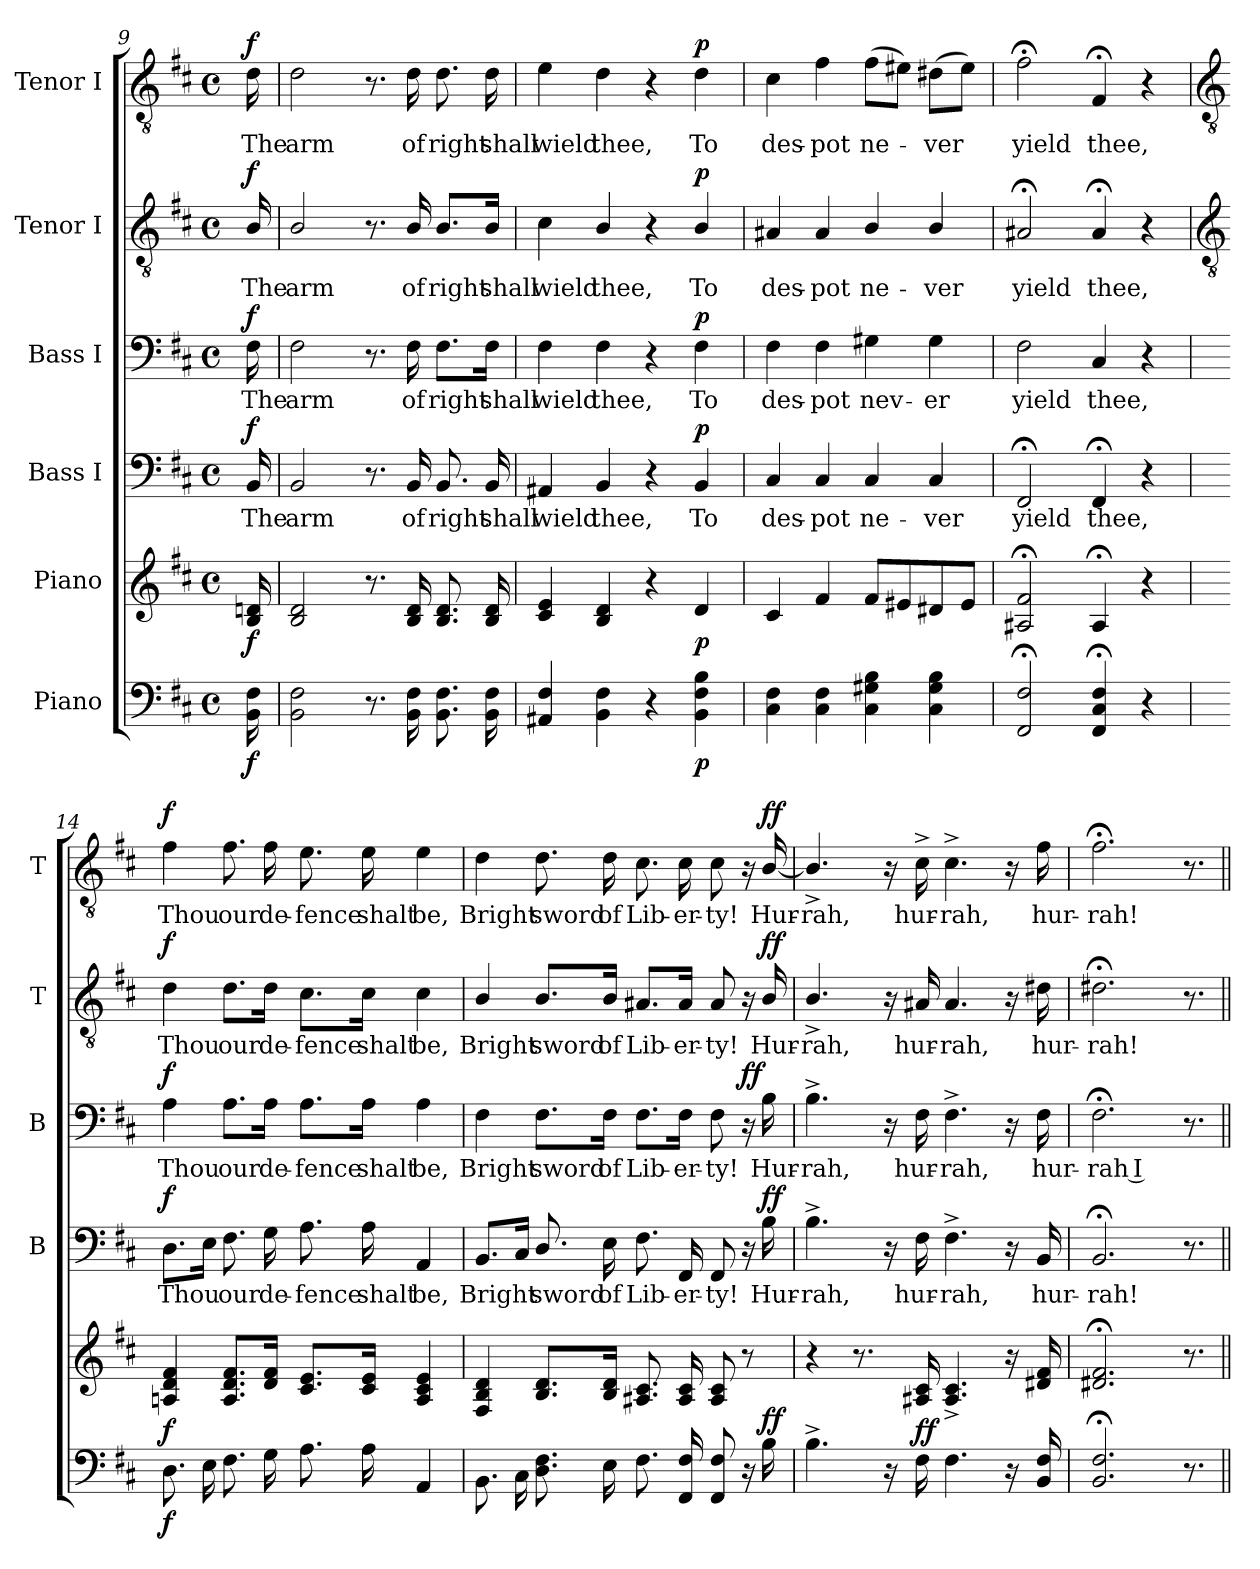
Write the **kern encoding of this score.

**kern	**dynam	**kern	**dynam	**kern	**text	**dynam	**kern	**text	**dynam	**kern	**text	**dynam	**kern	**text	**dynam
*part6	*part6	*part5	*part5	*part4	*part4	*part4	*part3	*part3	*part3	*part2	*part2	*part2	*part1	*part1	*part1
*staff6	*staff6	*staff5	*staff5	*staff4	*staff4	*staff4	*staff3	*staff3	*staff3	*staff2	*staff2	*staff2	*staff1	*staff1	*staff1
*I"Piano	*	*I"Piano	*	*I"Bass I	*	*	*I"Bass I	*	*	*I"Tenor I	*	*	*I"Tenor I	*	*
*	*	*	*	*I'B	*	*	*I'B	*	*	*I'T	*	*	*I'T	*	*
*clefF4	*	*clefG2	*	*clefF4	*	*	*clefF4	*	*	*clefGv2	*	*	*clefGv2	*	*
*k[f#c#]	*	*k[f#c#]	*	*k[f#c#]	*	*	*k[f#c#]	*	*	*k[f#c#]	*	*	*k[f#c#]	*	*
*D:	*	*D:	*	*D:	*	*	*D:	*	*	*D:	*	*	*D:	*	*
*M4/4	*	*M4/4	*	*M4/4	*	*	*M4/4	*	*	*M4/4	*	*	*M4/4	*	*
*met(c)	*	*met(c)	*	*met(c)	*	*	*met(c)	*	*	*met(c)	*	*	*met(c)	*	*
=9	=9	=9	=9	=9	=9	=9	=9	=9	=9	=9	=9	=9	=9	=9	=9
!	!LO:DY:b	!	!LO:DY:b	!	!LO:LY:b	!LO:DY:b	!	!LO:LY:b	!LO:DY:b	!	!LO:LY:b	!LO:DY:b	!	!LO:LY:b	!LO:DY:b
16BB 16F#	f	16B 16dn	f	16BB	The	f	16F#	The	f	16B/	The	f	16d	The	f
=10	=10	=10	=10	=10	=10	=10	=10	=10	=10	=10	=10	=10	=10	=10	=10
!	!	!	!	!	!LO:LY:b	!	!	!LO:LY:b	!	!	!LO:LY:b	!	!	!LO:LY:b	!
2BB 2F#	.	2B 2d	.	2BB	arm	.	2F#	arm	.	2B/	arm	.	2d	arm	.
8.r	.	8.r	.	8.r	.	.	8.r	.	.	8.r	.	.	8.r	.	.
!	!	!	!	!	!LO:LY:b	!	!	!LO:LY:b	!	!	!LO:LY:b	!	!	!LO:LY:b	!
16BB 16F#LL	.	16B 16dLL	.	16BB	of	.	16F#	of	.	16B/	of	.	16d	of	.
!	!	!	!	!	!LO:LY:b	!	!	!LO:LY:b	!	!	!LO:LY:b	!	!	!LO:LY:b	!
8.BB 8.F#	.	8.B 8.d	.	8.BB	right	.	8.F#\L	right	.	8.B/L	right	.	8.d	right	.
!	!	!	!	!	!LO:LY:b	!	!	!LO:LY:b	!	!	!LO:LY:b	!	!	!LO:LY:b	!
16BB 16F#J	.	16B 16dJ	.	16BB	shall	.	16F#\Jk	shall	.	16B/Jk	shall	.	16d	shall	.
=11	=11	=11	=11	=11	=11	=11	=11	=11	=11	=11	=11	=11	=11	=11	=11
!	!	!	!	!	!LO:LY:b	!	!	!LO:LY:b	!	!	!LO:LY:b	!	!	!LO:LY:b	!
4AA#X 4F#	.	4c# 4e	.	4AA#X	wield	.	4F#	wield	.	4c#	wield	.	4e	wield	.
!	!	!	!	!	!LO:LY:b	!	!	!LO:LY:b	!	!	!LO:LY:b	!	!	!LO:LY:b	!
4BB 4F#	.	4B 4d	.	4BB	thee,	.	4F#	thee,	.	4B/	thee,	.	4d	thee,	.
4r	.	4r	.	4r	.	.	4r	.	.	4r	.	.	4r	.	.
!	!LO:DY:b	!	!LO:DY:b	!	!LO:LY:b	!LO:DY:b	!	!LO:LY:b	!LO:DY:b	!	!LO:LY:b	!LO:DY:b	!	!LO:LY:b	!LO:DY:b
4BB 4F# 4B	p	4d	p	4BB	To	p	4F#	To	p	4B/	To	p	4d	To	p
=12	=12	=12	=12	=12	=12	=12	=12	=12	=12	=12	=12	=12	=12	=12	=12
!	!	!	!	!	!LO:LY:b	!	!	!LO:LY:b	!	!	!LO:LY:b	!	!	!LO:LY:b	!
4C# 4F#	.	4c#	.	4C#	des-	.	4F#	des-	.	4A#X	des-	.	4c#	des-	.
!	!	!	!	!	!LO:LY:b	!	!	!LO:LY:b	!	!	!LO:LY:b	!	!	!LO:LY:b	!
4C# 4F#	.	4f#	.	4C#	-pot	.	4F#	-pot	.	4A#	-pot	.	4f#	-pot	.
!	!	!	!	!	!LO:LY:b	!	!	!LO:LY:b	!	!	!LO:LY:b	!	!	!LO:LY:b	!
4C# 4G#X 4B	.	8f#L	.	4C#	ne-	.	4G#X	nev-	.	4B/	ne-	.	(>8f#L	ne-	.
.	.	8e#X	.	.	.	.	.	.	.	.	.	.	8e#XJ)	.	.
!	!	!	!	!	!LO:LY:b	!	!	!LO:LY:b	!	!	!LO:LY:b	!	!	!LO:LY:b	!
4C# 4G# 4B	.	8d#X	.	4C#	-ver	.	4G#	-er	.	4B/	-ver	.	(>8d#XL	ver	.
.	.	8e#J	.	.	.	.	.	.	.	.	.	.	8e#J)	.	.
=13	=13	=13	=13	=13	=13	=13	=13	=13	=13	=13	=13	=13	=13	=13	=13
!	!	!	!	!	!LO:LY:b	!	!	!LO:LY:b	!	!	!LO:LY:b	!	!	!LO:LY:b	!
2FF#; 2F#;	.	2A#X;< 2f#;<	.	2FF#;<	yield	.	2F#	yield	.	2A#X;<;<	yield	.	2f#;<	yield	.
!	!	!	!	!	!LO:LY:b	!	!	!LO:LY:b	!	!	!LO:LY:b	!	!	!LO:LY:b	!
4FF#; 4C#; 4F#;	.	4A#;<	.	4FF#;<	thee,	.	4C#	thee,	.	4A#;<;<	thee,	.	4F#;<	thee,	.
4r	.	4r	.	4r	.	.	4r	.	.	4r	.	.	4r	.	.
!!LO:LB:g=z
=14	=14	=14	=14	=14	=14	=14	=14	=14	=14	=14	=14	=14	=14	=14	=14
*	*	*	*	*	*	*	*	*	*	*clefGv2	*	*	*clefGv2	*	*
!	!LO:DY:b	!	!LO:DY:b	!	!LO:LY:b	!LO:DY:b	!	!LO:LY:b	!LO:DY:b	!	!LO:LY:b	!LO:DY:b	!	!LO:LY:b	!LO:DY:b
8.DL	f	4An 4d 4f#	f	8.DL	Thou	f	4A	Thou	f	4d	Thou	f	4f#	Thou	f
16EL	.	.	.	16EJ	.	.	.	.	.	.	.	.	.	.	.
!	!	!	!	!	!LO:LY:b	!	!	!LO:LY:b	!	!	!LO:LY:b	!	!	!LO:LY:b	!
8.F#	.	8.A 8.d 8.f#L	.	8.F#	our	.	8.A\L	our	.	8.d\L	our	.	8.f#	our	.
!	!	!	!	!	!LO:LY:b	!	!	!LO:LY:b	!	!	!LO:LY:b	!	!	!LO:LY:b	!
16GJ	.	16d 16f#J	.	16G	de-	.	16A\Jk	de-	.	16d\Jk	de-	.	16f#	de-	.
!	!	!	!	!	!LO:LY:b	!	!	!LO:LY:b	!	!	!LO:LY:b	!	!	!LO:LY:b	!
8.AL	.	8.c# 8.eL	.	8.A	-fence	.	8.A\L	-fence	.	8.c#\L	-fence	.	8.e	-fence	.
!	!	!	!	!	!LO:LY:b	!	!	!LO:LY:b	!	!	!LO:LY:b	!	!	!LO:LY:b	!
16AJ	.	16c# 16eJ	.	16A	shalt	.	16A\Jk	shalt	.	16c#\Jk	shalt	.	16e	shalt	.
!	!	!	!	!	!LO:LY:b	!	!	!LO:LY:b	!	!	!LO:LY:b	!	!	!LO:LY:b	!
4AA	.	4A 4c# 4e	.	4AA	be,	.	4A	be,	.	4c#	be,	.	4e	be,	.
=15	=15	=15	=15	=15	=15	=15	=15	=15	=15	=15	=15	=15	=15	=15	=15
!	!	!	!	!	!LO:LY:b	!	!	!LO:LY:b	!	!	!LO:LY:b	!	!	!LO:LY:b	!
8.BB\L	.	4F# 4B 4d	.	8.BBL	-Bright	.	4F#	Bright	.	4B/	-Bright	.	4d	Bright	.
16C#\L	.	.	.	16C#J	.	.	.	.	.	.	.	.	.	.	.
!	!	!	!	!	!LO:LY:b	!	!	!LO:LY:b	!	!	!LO:LY:b	!	!	!LO:LY:b	!
8.D 8.F#	.	8.B 8.dL	.	8.D/	sword	.	8.F#\L	sword	.	8.B/L	sword	.	8.d	sword	.
!	!	!	!	!	!LO:LY:b	!	!	!LO:LY:b	!	!	!LO:LY:b	!	!	!LO:LY:b	!
16EJ	.	16B 16dJ	.	16E	of	.	16F#\Jk	of	.	16B/Jk	of	.	16d	of	.
!	!	!	!	!	!LO:LY:b	!	!	!LO:LY:b	!	!	!LO:LY:b	!	!	!LO:LY:b	!
8.F#L	.	8.A#X 8.c#L	.	8.F#	Lib-	.	8.F#\L	Lib-	.	8.A#X/L	Lib-	.	8.c#	Lib-	.
!	!	!	!	!	!LO:LY:b	!	!	!LO:LY:b	!	!	!LO:LY:b	!	!	!LO:LY:b	!
16FF# 16F#L	.	16A# 16c#L	.	16FF#	-er-	.	16F#\Jk	-er-	.	16A#/Jk	-er-	.	16c#	-er-	.
!	!	!	!	!	!LO:LY:b	!	!	!LO:LY:b	!	!	!LO:LY:b	!	!	!LO:LY:b	!
8FF# 8F#J	.	8A# 8c#J	.	8FF#	-ty!	.	8F#	-ty!	.	8A#	-ty!	.	8c#	-ty!	.
!	!	!	!	!	!	!	!	!	!LO:DY:b	!	!	!	!	!	!
16r	.	8r	.	16r	.	.	16r	.	ff	16r	.	.	16r	.	.
!	!LO:DY:a	!	!	!	!LO:LY:b	!LO:DY:b	!	!LO:LY:b	!	!	!LO:LY:b	!LO:DY:b	!	!LO:LY:b	!LO:DY:b
16B	ff	.	.	16B	Hur-	ff	16B	Hur-	.	16B/	Hur-	ff	[16B/	Hur-	ff
=16	=16	=16	=16	=16	=16	=16	=16	=16	=16	=16	=16	=16	=16	=16	=16
!	!	!	!	!	!LO:LY:b	!	!	!LO:LY:b	!	!	!LO:LY:b	!	!	!LO:LY:b	!
4.B^	.	4r	.	4.B^	-rah,	.	4.B^	-rah,	.	4.B^/	-rah,	.	4.B^/]	-rah,	.
.	.	8.r	.	.	.	.	.	.	.	.	.	.	.	.	.
16r	.	.	.	16r	.	.	16r	.	.	16r	.	.	16r	.	.
!	!	!	!LO:DY:b	!	!LO:LY:b	!	!	!LO:LY:b	!	!	!LO:LY:b	!	!	!LO:LY:b	!
16F#	.	16A#X 16c#	ff	16F#	hur-	.	16F#	hur-	.	16A#X	hur-	.	16c#^	hur-	.
!	!	!	!	!	!LO:LY:b	!	!	!LO:LY:b	!	!	!LO:LY:b	!	!	!LO:LY:b	!
4.F#	.	4.A#^ 4.c#^	.	4.F#^	-rah,	.	4.F#^	-rah,	.	4.A#	-rah,	.	4.c#^	-rah,	.
16r	.	16r	.	16r	.	.	16r	.	.	16r	.	.	16r	.	.
!	!	!	!	!	!LO:LY:b	!	!	!LO:LY:b	!	!	!LO:LY:b	!	!	!LO:LY:b	!
16BB/ 16F#/	.	16d#X 16f#	.	16BB	hur-	.	16F#	hur-	.	16d#X	hur-	.	16f#	hur-	.
=17	=17	=17	=17	=17	=17	=17	=17	=17	=17	=17	=17	=17	=17	=17	=17
!	!	!	!	!	!LO:LY:b	!	!	!LO:LY:b	!	!	!LO:LY:b	!	!	!LO:LY:b	!
2.BB/; 2.F#/;	.	2.d#X;< 2.f#;<	.	2.BB;<	rah!	.	2.F#;<	-rah I	.	2.d#X;<	rah!	.	2.f#;<	-rah!	.
8.r	.	8.r	.	8.r	.	.	8.r	.	.	8.r	.	.	8.r	.	.
=||	=||	=||	=||	=||	=||	=||	=||	=||	=||	=||	=||	=||	=||	=||	=||
*-	*-	*-	*-	*-	*-	*-	*-	*-	*-	*-	*-	*-	*-	*-	*-
